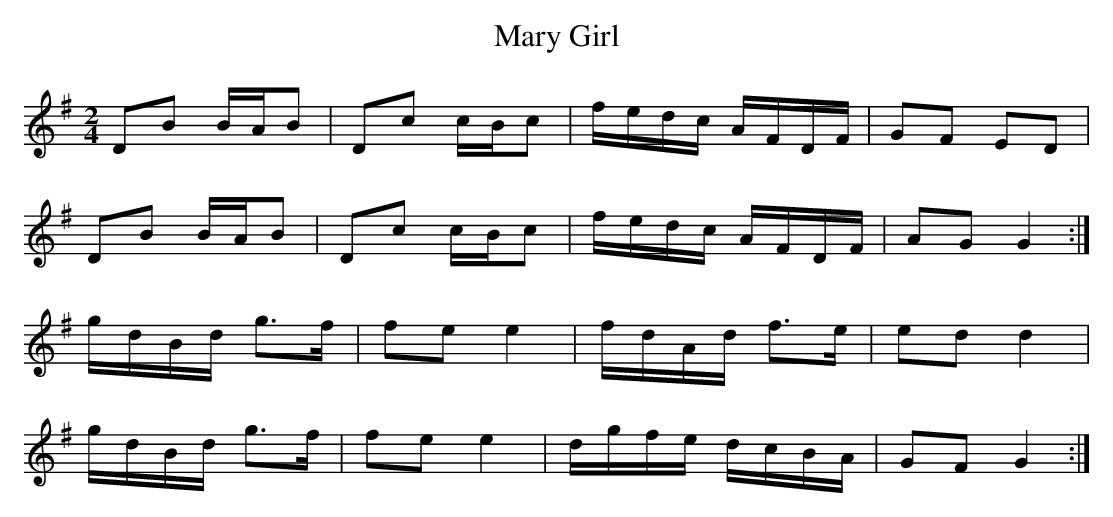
X:1
T: Mary Girl
M: 2/4
L: 1/8
K: G
DB B/A/B|Dc c/B/c|f/e/d/c/ A/F/D/F/|GF ED|
DB B/A/B|Dc c/B/c|f/e/d/c/ A/F/D/F/|AG G2 :|
g/d/B/d/ g>f|fe e2|f/d/A/d/ f>e|ed d2|
g/d/B/d/ g>f|fe e2|d/g/f/e/ d/c/B/A/|GF G2 :|
